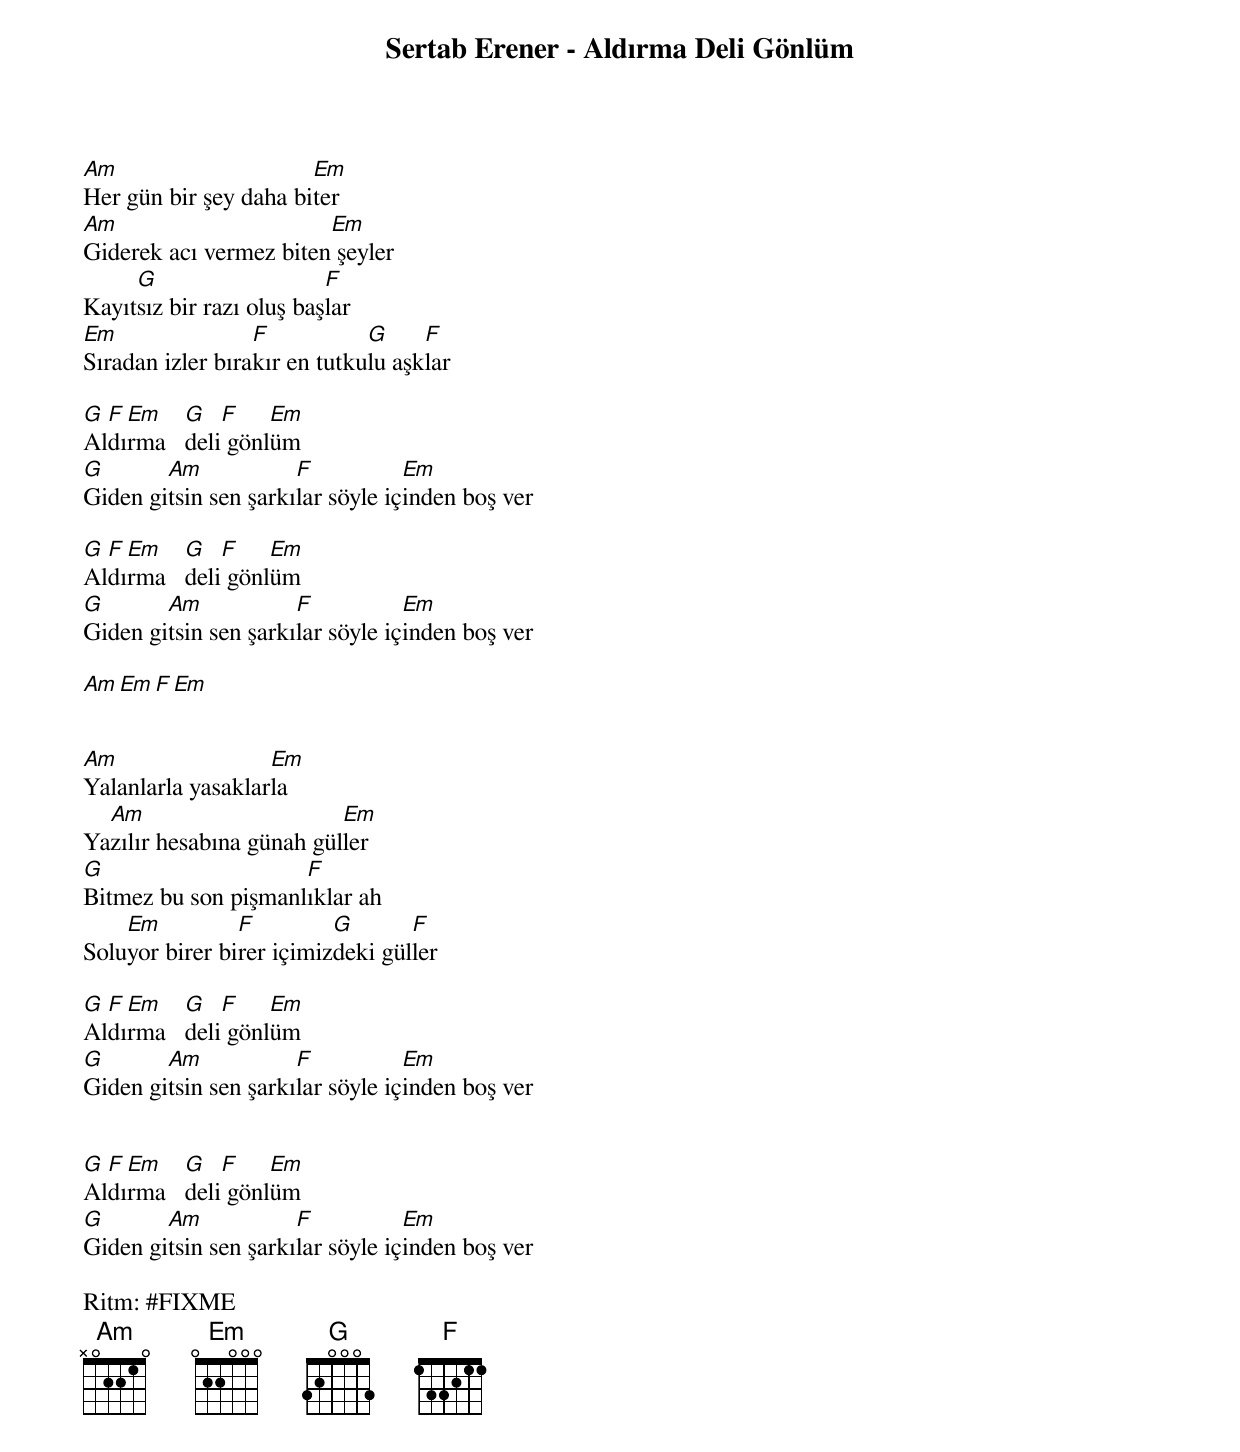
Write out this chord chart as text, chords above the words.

Sertab Erener - Aldırma Deli Gönlüm

Am                     Em
Her gün bir şey daha biter
Am                      Em
Giderek acı vermez biten şeyler
     G                    F
Kayıtsız bir razı oluş başlar
Em                F           G     F
Sıradan izler bırakır en tutkulu aşklar

G F Em    G   F    Em
Aldırma   deli gönlüm
G       Am            F           Em
Giden gitsin sen şarkılar söyle içinden boş ver

G F Em    G   F    Em
Aldırma   deli gönlüm
G       Am            F           Em
Giden gitsin sen şarkılar söyle içinden boş ver

Am Em F Em


Am                 Em
Yalanlarla yasaklarla
  Am                      Em
Yazılır hesabına günah güller
G                    F
Bitmez bu son pişmanlıklar ah
    Em          F         G       F
Soluyor birer birer içimizdeki güller

G F Em    G   F    Em
Aldırma   deli gönlüm
G       Am            F           Em
Giden gitsin sen şarkılar söyle içinden boş ver


G F Em    G   F    Em
Aldırma   deli gönlüm
G       Am            F           Em
Giden gitsin sen şarkılar söyle içinden boş ver

Ritm: #FIXME
